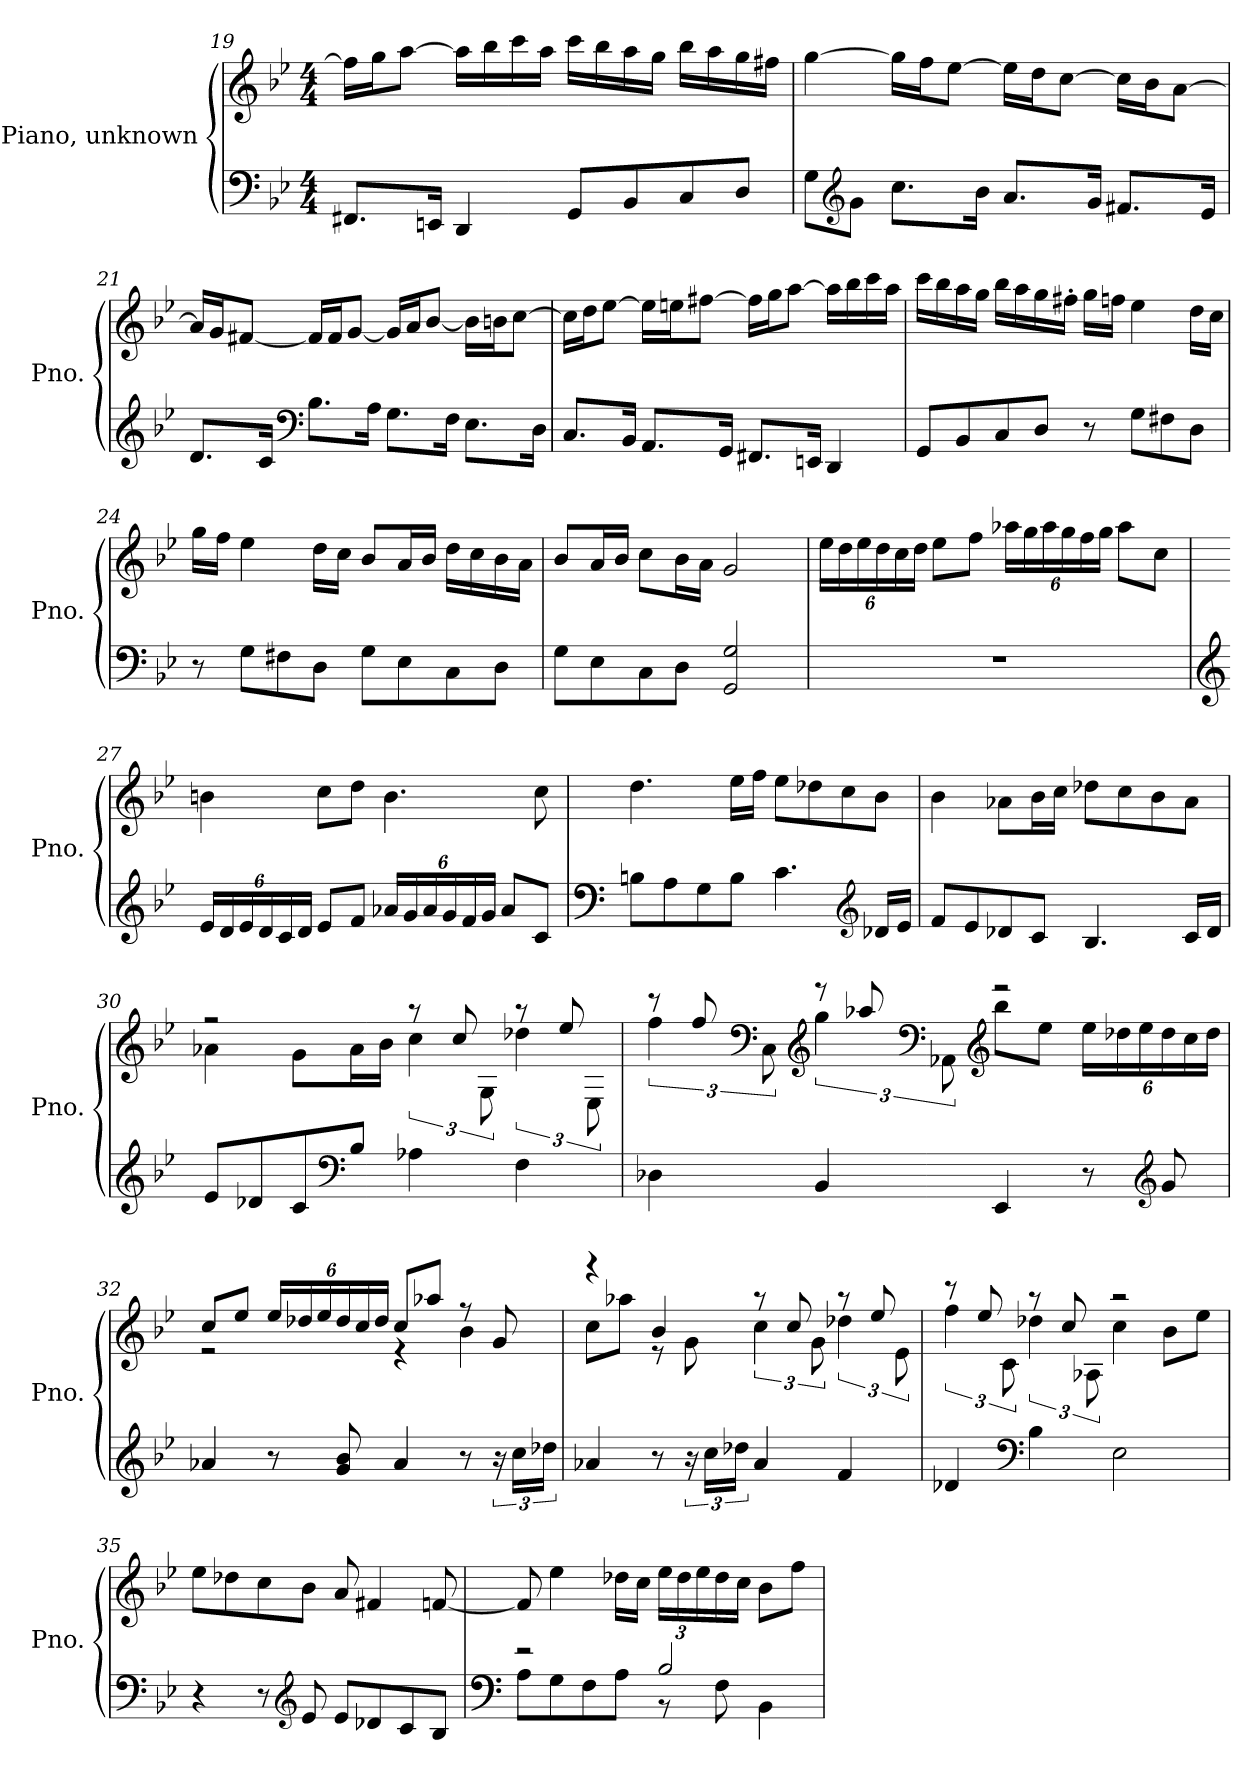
**kern	**kern
*part1	*part1
*staff2	*staff1
*I"Piano, unknown	*
*I'Pno.	*
!!LO:LB:g=z
*clefF4	*clefG2
*k[b-e-]	*k[b-e-]
*M4/4	*M4/4
=19	=19
8.FF#X/L	16ff#\LL]
.	16gg\J
.	[8aa\J
16EEn/Jk	.
4DD/	16aa\LL]
.	16bb-\
.	16ccc\
.	16aa\JJ
8GG/L	16ccc\LL
.	16bb-\
8BB-/	16aa\
.	16gg\JJ
8C/	16bb-\LL
.	16aa\
8D/J	16gg\
.	16ff#X\JJ
=20	=20
8G\L	[4gg\
*clefG2	*
8g\J	.
8.cc\L	16gg\LL]
.	16ff\J
.	[8ee-\J
16b-\Jk	.
8.a/L	16ee-\LL]
.	16dd\J
.	[8cc\J
16g/Jk	.
8.f#X/L	16cc\LL]
.	16b-\J
.	[8a\J
16e-/Jk	.
!!LO:LB:g=z
=21	=21
8.d/L	16a/LL]
.	16g/J
.	[8f#X/J
16c/Jk	.
*clefF4	*
8.B-\L	16f#/LL]
.	16f#/J
.	[8g/J
16A\Jk	.
8.G\L	16g/LL]
.	16a/J
.	[8b-/J
16F\Jk	.
8.E-\L	16b-\LL]
.	16bn\J
.	[8cc\J
16D\Jk	.
=22	=22
8.C/L	16cc\LL]
.	16dd\J
.	[8ee-\J
16BB-/Jk	.
8.AA/L	16ee-\LL]
.	16een\J
.	[8ff#X\J
16GG/Jk	.
8.FF#X/L	16ff#\LL]
.	16gg\J
.	[8aa\J
16EEn/Jk	.
4DD/	16aa\LL]
.	16bb-\
.	16ccc\
.	16aa\JJ
!!LO:LB:g=z
=23	=23
8GG/L	16ccc\LL
.	16bb-\
8BB-/	16aa\
.	16gg\JJ
8C/	16bb-\LL
.	16aa\
8D/J	16gg\
.	16ff#X'\JJ
8r	16gg\LL
.	16ffn\JJ
8G\L	4ee-\
8F#X\	.
8D\J	16dd\LL
.	16cc\JJ
=24	=24
8r	16gg\LL
.	16ff\JJ
8G\L	4ee-\
8F#X\	.
8D\J	16dd\LL
.	16cc\JJ
8G\L	8b-/L
8E-\	16a/L
.	16b-/JJ
8C\	16dd\LL
.	16cc\
8D\J	16b-\
.	16a\JJ
=25	=25
8G\L	8b-/L
8E-\	16a/L
.	16b-/JJ
8C\	8cc\L
8D\J	16b-\L
.	16a\JJ
2GG/ 2G/	2g/
!!LO:LB:g=z
=26	=26
*	*Xbrackettup
1r	24ee-\LL
.	24dd\
.	24ee-\
.	24dd\
.	24cc\
.	24dd\JJ
.	8ee-\L
.	8ff\J
.	24aa-X\LL
.	24gg\
.	24aa-\
.	24gg\
.	24ff\
.	24gg\JJ
.	8aa-\L
.	8cc\J
=27	=27
*clefG2	*
*Xbrackettup	*
24e-/LL	4bn\
24d/	.
24e-/	.
24d/	.
24c/	.
24d/JJ	.
8e-/L	8cc\L
8f/J	8dd\J
24a-X/LL	4.b\
24g/	.
24a-/	.
24g/	.
24f/	.
24g/JJ	.
8a-/L	.
8c/J	8cc\
!!LO:LB:g=z
=28	=28
*clefF4	*
8Bn\L	4.dd\
8A\	.
8G\	.
8B\J	16ee-\LL
.	16ff\JJ
4.c\	8ee-\L
.	8dd-X\
.	8cc\
*clefG2	*
16d-X/LL	8b-\J
16e-/JJ	.
=29	=29
8f/L	4b-\
8e-/	.
8d-X/	8a-X\L
8c/J	16b-\L
.	16cc\JJ
4.B-/	8dd-X\L
.	8cc\
.	8b-\
16c/LL	8a-\J
16d-/JJ	.
=30	=30
*	*^
8e-/L	2r	4a-X\
8d-X/	.	.
8c/	.	8g\L
*clefF4	*	*
8B-/J	.	16a-\L
.	.	16b-\JJ
*	*	*brackettup
4A-X\	8r	6cc\
.	8cc/	.
.	.	12G\
4F\	8r	6dd-X\
.	8ee-/	.
.	.	12E-\
!!LO:PB:g=z	!!
=31	=31	=31
4D-X\	8r	6ff\
.	8ff/	.
*	*clefF4	*
.	.	12C\
*	*clefG2	*
4BB-/	8r	6gg\
.	8aa-X/	.
*	*clefF4	*
.	.	12AA-X\
*	*clefG2	*
4EE-/	2r	8bb-\L
.	.	8ee-\J
*	*	*Xbrackettup
8r	.	24ee-\LL
.	.	24dd-X\
.	.	24ee-\
*clefG2	*	*
8g/	.	24dd-\
.	.	24cc\
.	.	24dd-\JJ
=32	=32	=32
4a-X/	8cc/L	2r
.	8ee-/J	.
8r	24ee-/LL	.
.	24dd-X/	.
.	24ee-/	.
8g/ 8b-/	24dd-/	.
.	24cc/	.
.	24dd-/JJ	.
4a-/	8cc/L	4r
.	8aa-X/J	.
8r	8r	4b-\
*brackettup	*	*
24r	8g/	.
24cc\LL	.	.
24dd-X\JJ	.	.
!!LO:LB:g=z	!!
=33	=33	=33
4a-X/	4r	8cc\L
.	.	8aa-X\J
8r	4b-/	8r
24r	.	8g\
24cc\LL	.	.
24dd-X\JJ	.	.
*	*	*brackettup
4a-/	8r	6cc\
.	8cc/	.
.	.	12g\
4f/	8r	6dd-X\
.	8ee-/	.
.	.	12e-\
=34	=34	=34
4d-X/	8r	6ff\
.	8ee-/	.
.	.	12c\
*clefF4	*	*
4B-\	8r	6dd-X\
.	8cc/	.
.	.	12A-X\
2E-\	2r	4cc\
.	.	8b-\L
.	.	8ee-\J
*	*v	*v
=35	=35
4r	8ee-\L
.	8dd-X\
8r	8cc\
*clefG2	*
8e-/	8b-\J
8e-/L	8a/
8d-X/	4f#X/
8c/	.
8B-/J	[8fn/
!!LO:LB:g=z
=36	=36
*clefF4	*
*^	*
2r	8A\L	8f/]
.	8G\	4ee-\
.	8F\	.
.	8A\J	16dd-X\LL
.	.	16cc\JJ
*	*	*Xbrackettup
2B-/	8r	24ee-\LL
.	.	24dd-\
.	.	24ee-\
.	8F\	16dd-\
.	.	16cc\JJ
.	4BB-\	8b-\L
.	.	8ff\J
*v	*v	*
=	=
*-	*-
